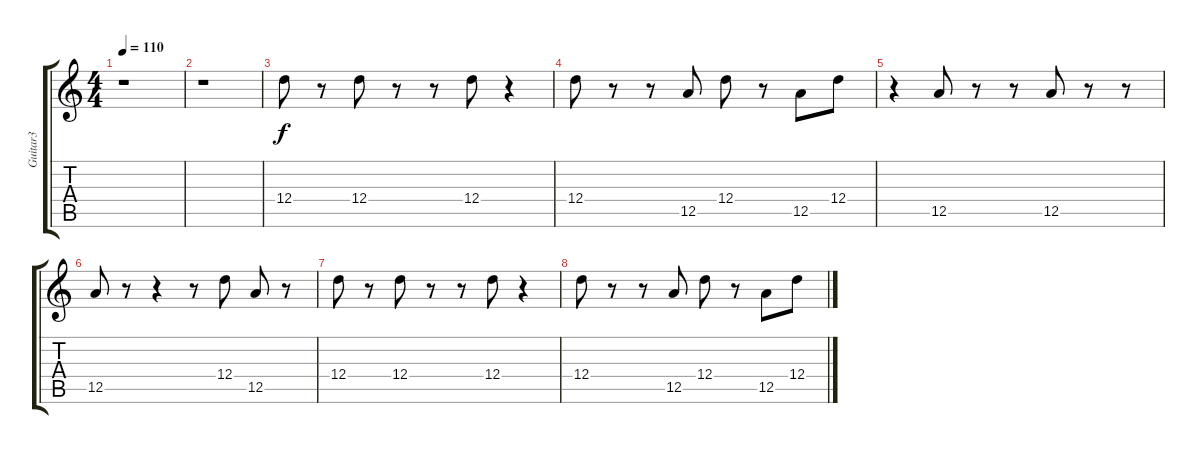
\track ("Guitar3" "Guitar3") {instrument electricguitarmuted}
\staff {score tabs}
\tuning (E4 B3 G3 D3 A2 E2) {hide}
\ts (4 4)
\tempo 110
\clef g2
\ks c
r.1{dy f} |
r.1 |
12.4.8 r.8 12.4.8 r.8 r.8 12.4.8 r.4 |
12.4.8 r.8 r.8 12.5.8 12.4.8 r.8 12.5.8 12.4.8 |
r.4 12.5.8 r.8 r.8 12.5.8 r.8 r.8 |
12.5.8 r.8 r.4 r.8 12.4.8 12.5.8 r.8 |
12.4.8 r.8 12.4.8 r.8 r.8 12.4.8 r.4 |
12.4.8 r.8 r.8 12.5.8 12.4.8 r.8 12.5.8 12.4.8
